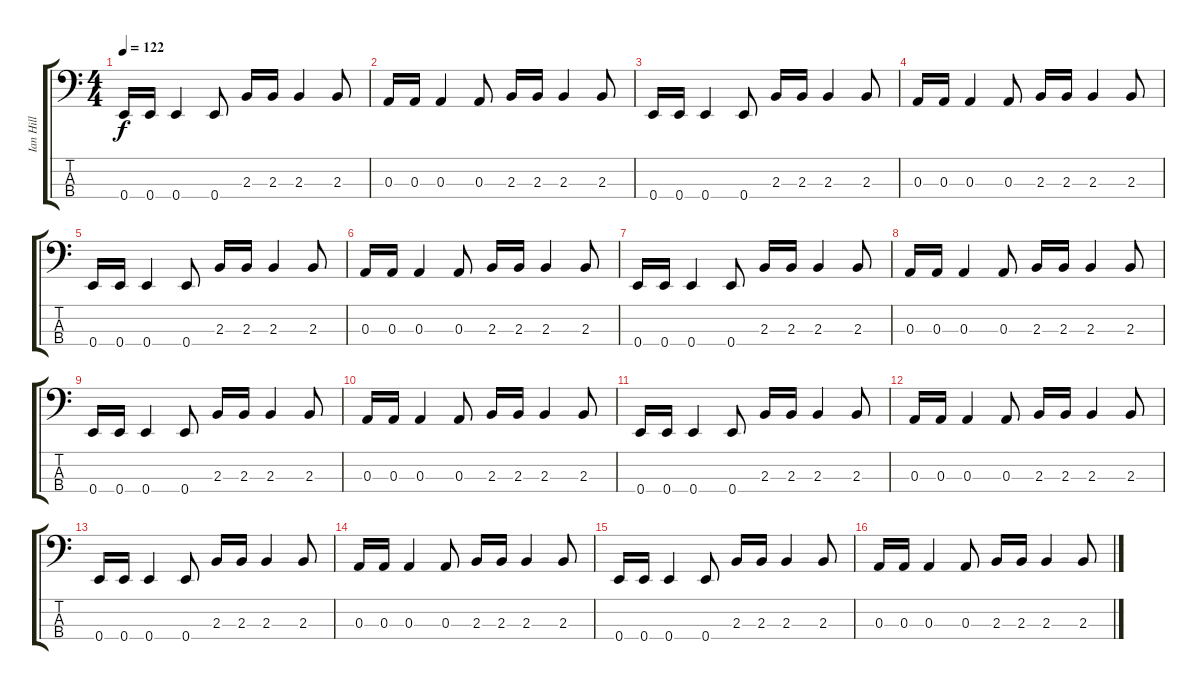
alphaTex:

\track ("Ian Hill" "Ian Hill") {instrument electricbassfinger}
\staff {score tabs}
\tuning (G2 D2 A1 E1) {hide}
\ts (4 4)
\tempo 122
\clef f4
\ks c
0.4.16{dy f volume 10} 0.4.16 0.4.4 0.4.8 2.3.16 2.3.16 2.3.4 2.3.8 |
0.3.16 0.3.16 0.3.4 0.3.8 2.3.16 2.3.16 2.3.4 2.3.8 |
0.4.16 0.4.16 0.4.4 0.4.8 2.3.16 2.3.16 2.3.4 2.3.8 |
0.3.16 0.3.16 0.3.4 0.3.8 2.3.16 2.3.16 2.3.4 2.3.8 |
0.4.16 0.4.16 0.4.4 0.4.8 2.3.16 2.3.16 2.3.4 2.3.8 |
0.3.16 0.3.16 0.3.4 0.3.8 2.3.16 2.3.16 2.3.4 2.3.8 |
0.4.16 0.4.16 0.4.4 0.4.8 2.3.16 2.3.16 2.3.4 2.3.8 |
0.3.16 0.3.16 0.3.4 0.3.8 2.3.16 2.3.16 2.3.4 2.3.8 |
0.4.16 0.4.16 0.4.4 0.4.8 2.3.16 2.3.16 2.3.4 2.3.8 |
0.3.16 0.3.16 0.3.4 0.3.8 2.3.16 2.3.16 2.3.4 2.3.8 |
0.4.16 0.4.16 0.4.4 0.4.8 2.3.16 2.3.16 2.3.4 2.3.8 |
0.3.16 0.3.16 0.3.4 0.3.8 2.3.16 2.3.16 2.3.4 2.3.8 |
0.4.16 0.4.16 0.4.4 0.4.8 2.3.16 2.3.16 2.3.4 2.3.8 |
0.3.16 0.3.16 0.3.4 0.3.8 2.3.16 2.3.16 2.3.4 2.3.8 |
0.4.16 0.4.16 0.4.4 0.4.8 2.3.16 2.3.16 2.3.4 2.3.8 |
0.3.16 0.3.16 0.3.4 0.3.8 2.3.16 2.3.16 2.3.4 2.3.8
